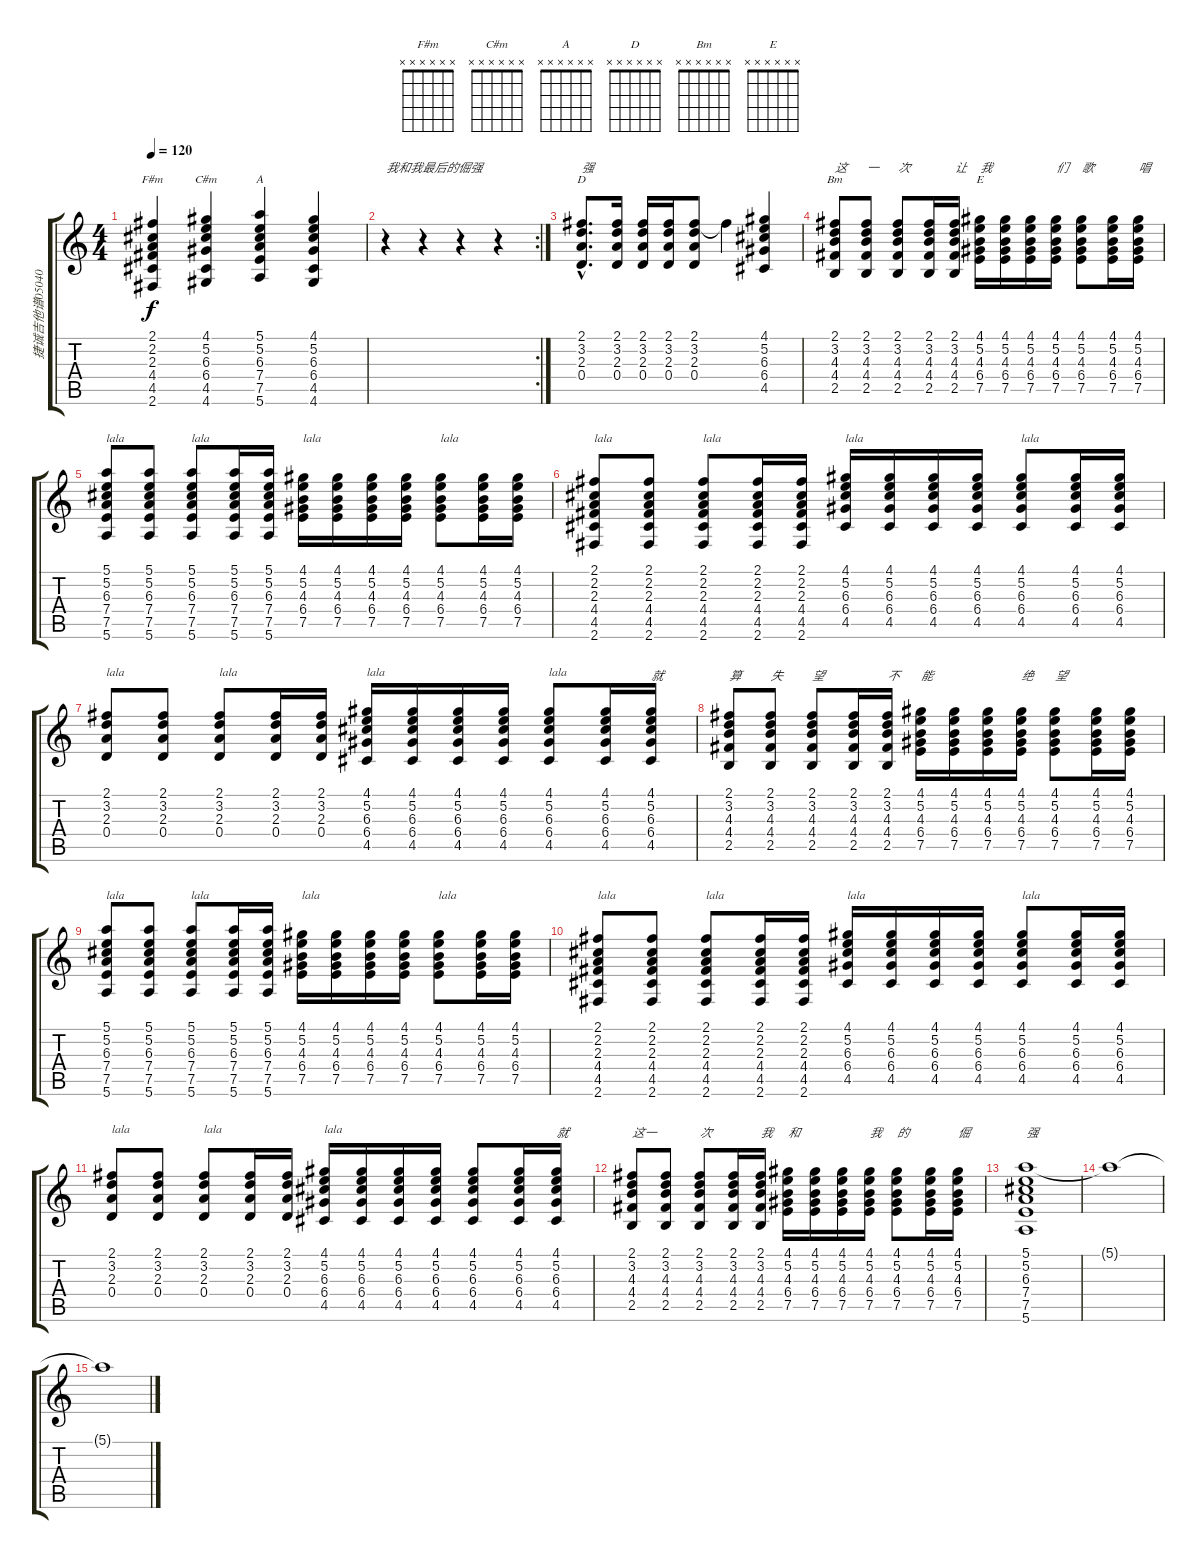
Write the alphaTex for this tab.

\track ("捷诚吉他谱050403" "捷诚吉他谱05040") {instrument acousticguitarnylon}
\staff {score tabs}
\tuning (E4 B3 G3 D3 A2 E2) {hide}
\chord ("F#m" x x x x x x)
\chord ("C#m" x x x x x x)
\chord ("A" x x x x x x)
\chord ("D" x x x x x x)
\chord ("Bm" x x x x x x)
\chord ("E" x x x x x x)
\ts (4 4)
\tempo 120
\clef g2
\ks c
(2.1 2.2 2.3 4.4 4.5 2.6).4{ch "F#m" dy f} (4.1 5.2 6.3 6.4 4.5 4.6).4{ch "C#m"} (5.1 5.2 6.3 7.4 7.5 5.6).4{ch "A"} (4.1 5.2 6.3 6.4 4.5 4.6).4 |
\rc 2
r.4{txt "我和我最后的倔强"} r.4 r.4 r.4 |
(2.1{hac} 3.2{hac} 2.3{hac} 0.4{hac}).8{d ch "D" txt "强"} (2.1 3.2 2.3 0.4).16 (2.1 3.2 2.3 0.4).16 (2.1 3.2 2.3 0.4).16 (2.1 3.2 2.3 0.4).8 2.1{t}.4 (4.1 5.2 6.3 6.4 4.5).4 |
(2.1 3.2 4.3 4.4 2.5).8{ch "Bm" txt "这"} (2.1 3.2 4.3 4.4 2.5).8{txt "一"} (2.1 3.2 4.3 4.4 2.5).8{txt "次"} (2.1 3.2 4.3 4.4 2.5).16 (2.1 3.2 4.3 4.4 2.5).16{txt "让"} (4.1 5.2 4.3 6.4 7.5).16{ch "E" txt "我"} (4.1 5.2 4.3 6.4 7.5).16 (4.1 5.2 4.3 6.4 7.5).16 (4.1 5.2 4.3 6.4 7.5).16{txt "们"} (4.1 5.2 4.3 6.4 7.5).8{txt "歌"} (4.1 5.2 4.3 6.4 7.5).16 (4.1 5.2 4.3 6.4 7.5).16{txt "唱"} |
(5.1 5.2 6.3 7.4 7.5 5.6).8{txt "lala "} (5.1 5.2 6.3 7.4 7.5 5.6).8 (5.1 5.2 6.3 7.4 7.5 5.6).8{txt "lala"} (5.1 5.2 6.3 7.4 7.5 5.6).16 (5.1 5.2 6.3 7.4 7.5 5.6).16 (4.1 5.2 4.3 6.4 7.5).16{txt "lala"} (4.1 5.2 4.3 6.4 7.5).16 (4.1 5.2 4.3 6.4 7.5).16 (4.1 5.2 4.3 6.4 7.5).16 (4.1 5.2 4.3 6.4 7.5).8{txt "lala"} (4.1 5.2 4.3 6.4 7.5).16 (4.1 5.2 4.3 6.4 7.5).16 |
(2.1 2.2 2.3 4.4 4.5 2.6).8{txt "lala"} (2.1 2.2 2.3 4.4 4.5 2.6).8 (2.1 2.2 2.3 4.4 4.5 2.6).8{txt "lala"} (2.1 2.2 2.3 4.4 4.5 2.6).16 (2.1 2.2 2.3 4.4 4.5 2.6).16 (4.1 5.2 6.3 6.4 4.5).16{txt "lala"} (4.1 5.2 6.3 6.4 4.5).16 (4.1 5.2 6.3 6.4 4.5).16 (4.1 5.2 6.3 6.4 4.5).16 (4.1 5.2 6.3 6.4 4.5).8{txt "lala"} (4.1 5.2 6.3 6.4 4.5).16 (4.1 5.2 6.3 6.4 4.5).16 |
(2.1 3.2 2.3 0.4).8{txt "lala"} (2.1 3.2 2.3 0.4).8 (2.1 3.2 2.3 0.4).8{txt "lala"} (2.1 3.2 2.3 0.4).16 (2.1 3.2 2.3 0.4).16 (4.1 5.2 6.3 6.4 4.5).16{txt "lala"} (4.1 5.2 6.3 6.4 4.5).16 (4.1 5.2 6.3 6.4 4.5).16 (4.1 5.2 6.3 6.4 4.5).16 (4.1 5.2 6.3 6.4 4.5).8{txt "lala"} (4.1 5.2 6.3 6.4 4.5).16 (4.1 5.2 6.3 6.4 4.5).16{txt "就"} |
(2.1 3.2 4.3 4.4 2.5).8{txt "算"} (2.1 3.2 4.3 4.4 2.5).8{txt "失"} (2.1 3.2 4.3 4.4 2.5).8{txt "望"} (2.1 3.2 4.3 4.4 2.5).16 (2.1 3.2 4.3 4.4 2.5).16{txt "不"} (4.1 5.2 4.3 6.4 7.5).16{txt "能"} (4.1 5.2 4.3 6.4 7.5).16 (4.1 5.2 4.3 6.4 7.5).16 (4.1 5.2 4.3 6.4 7.5).16{txt "绝"} (4.1 5.2 4.3 6.4 7.5).8{txt "望"} (4.1 5.2 4.3 6.4 7.5).16 (4.1 5.2 4.3 6.4 7.5).16 |
(5.1 5.2 6.3 7.4 7.5 5.6).8{txt "lala"} (5.1 5.2 6.3 7.4 7.5 5.6).8 (5.1 5.2 6.3 7.4 7.5 5.6).8{txt "lala"} (5.1 5.2 6.3 7.4 7.5 5.6).16 (5.1 5.2 6.3 7.4 7.5 5.6).16 (4.1 5.2 4.3 6.4 7.5).16{txt "lala"} (4.1 5.2 4.3 6.4 7.5).16 (4.1 5.2 4.3 6.4 7.5).16 (4.1 5.2 4.3 6.4 7.5).16 (4.1 5.2 4.3 6.4 7.5).8{txt "lala"} (4.1 5.2 4.3 6.4 7.5).16 (4.1 5.2 4.3 6.4 7.5).16 |
(2.1 2.2 2.3 4.4 4.5 2.6).8{txt "lala"} (2.1 2.2 2.3 4.4 4.5 2.6).8 (2.1 2.2 2.3 4.4 4.5 2.6).8{txt "lala"} (2.1 2.2 2.3 4.4 4.5 2.6).16 (2.1 2.2 2.3 4.4 4.5 2.6).16 (4.1 5.2 6.3 6.4 4.5).16{txt "lala"} (4.1 5.2 6.3 6.4 4.5).16 (4.1 5.2 6.3 6.4 4.5).16 (4.1 5.2 6.3 6.4 4.5).16 (4.1 5.2 6.3 6.4 4.5).8{txt "lala"} (4.1 5.2 6.3 6.4 4.5).16 (4.1 5.2 6.3 6.4 4.5).16 |
(2.1 3.2 2.3 0.4).8{txt "lala"} (2.1 3.2 2.3 0.4).8 (2.1 3.2 2.3 0.4).8{txt "lala"} (2.1 3.2 2.3 0.4).16 (2.1 3.2 2.3 0.4).16 (4.1 5.2 6.3 6.4 4.5).16{txt "lala"} (4.1 5.2 6.3 6.4 4.5).16 (4.1 5.2 6.3 6.4 4.5).16 (4.1 5.2 6.3 6.4 4.5).16 (4.1 5.2 6.3 6.4 4.5).8 (4.1 5.2 6.3 6.4 4.5).16 (4.1 5.2 6.3 6.4 4.5).16{txt "就"} |
(2.1 3.2 4.3 4.4 2.5).8{txt "这一"} (2.1 3.2 4.3 4.4 2.5).8 (2.1 3.2 4.3 4.4 2.5).8{txt "次"} (2.1 3.2 4.3 4.4 2.5).16 (2.1 3.2 4.3 4.4 2.5).16{txt "我"} (4.1 5.2 4.3 6.4 7.5).16{txt "和"} (4.1 5.2 4.3 6.4 7.5).16 (4.1 5.2 4.3 6.4 7.5).16 (4.1 5.2 4.3 6.4 7.5).16{txt "我"} (4.1 5.2 4.3 6.4 7.5).8{txt "的"} (4.1 5.2 4.3 6.4 7.5).16 (4.1 5.2 4.3 6.4 7.5).16{txt "倔"} |
(5.1 5.2 6.3 7.4 7.5 5.6).1{txt "强"} |
5.1{t}.1 |
5.1{t}.1
